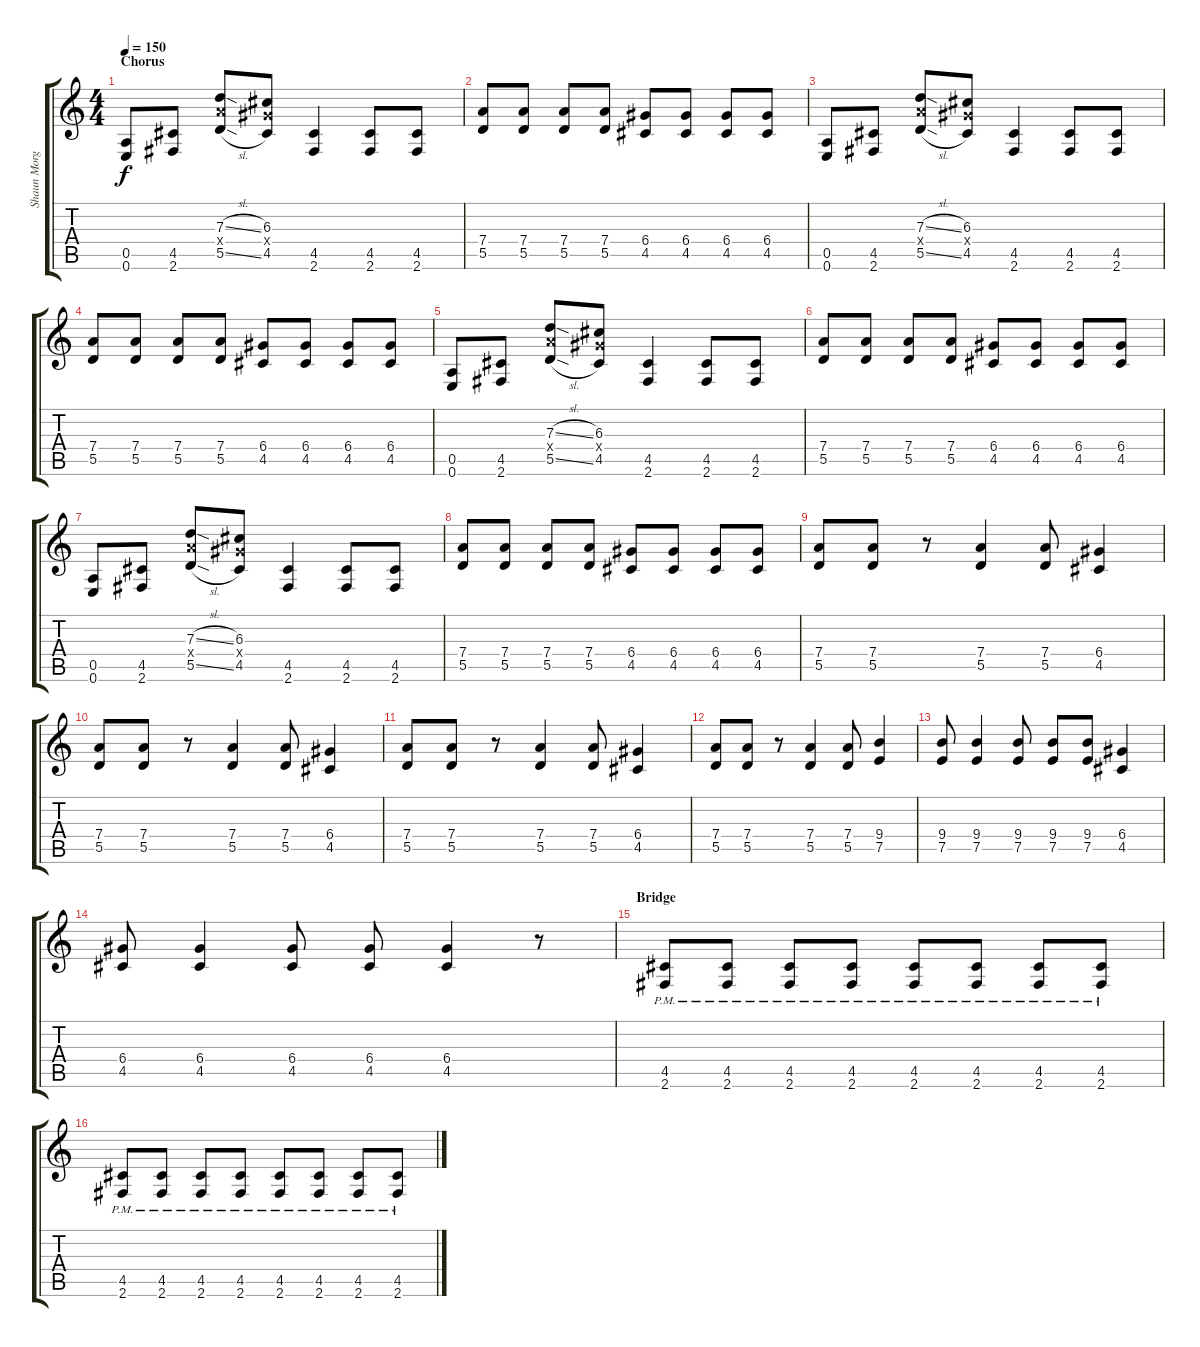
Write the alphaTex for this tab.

\track ("Shaun Morgan" "Shaun Morg") {instrument distortionguitar}
\staff {score tabs}
\tuning (E4 B3 G3 D3 A2 E2) {hide}
\ts (4 4)
\section ("" "Chorus")
\tempo 150
\clef g2
\ks c
(0.5 0.6).8{dy f} (4.5 2.6).8 (7.3{sl} 7.4{x} 5.5{sl}).8{volume 11 instrument guitarharmonics} (6.3 6.4{x} 4.5).8 (4.5 2.6).4{volume 13 instrument distortionguitar} (4.5 2.6).8 (4.5 2.6).8 |
(7.4 5.5).8 (7.4 5.5).8 (7.4 5.5).8 (7.4 5.5).8 (6.4 4.5).8 (6.4 4.5).8 (6.4 4.5).8 (6.4 4.5).8 |
(0.5 0.6).8 (4.5 2.6).8 (7.3{sl} 7.4{x} 5.5{sl}).8{volume 11 instrument guitarharmonics} (6.3 6.4{x} 4.5).8 (4.5 2.6).4{volume 13 instrument distortionguitar} (4.5 2.6).8 (4.5 2.6).8 |
(7.4 5.5).8 (7.4 5.5).8 (7.4 5.5).8 (7.4 5.5).8 (6.4 4.5).8 (6.4 4.5).8 (6.4 4.5).8 (6.4 4.5).8 |
(0.5 0.6).8 (4.5 2.6).8 (7.3{sl} 7.4{x} 5.5{sl}).8{volume 11 instrument guitarharmonics} (6.3 6.4{x} 4.5).8 (4.5 2.6).4{volume 13 instrument distortionguitar} (4.5 2.6).8 (4.5 2.6).8 |
(7.4 5.5).8 (7.4 5.5).8 (7.4 5.5).8 (7.4 5.5).8 (6.4 4.5).8 (6.4 4.5).8 (6.4 4.5).8 (6.4 4.5).8 |
(0.5 0.6).8 (4.5 2.6).8 (7.3{sl} 7.4{x} 5.5{sl}).8{volume 11 instrument guitarharmonics} (6.3 6.4{x} 4.5).8 (4.5 2.6).4{volume 13 instrument distortionguitar} (4.5 2.6).8 (4.5 2.6).8 |
(7.4 5.5).8 (7.4 5.5).8 (7.4 5.5).8 (7.4 5.5).8 (6.4 4.5).8 (6.4 4.5).8 (6.4 4.5).8 (6.4 4.5).8 |
(7.4 5.5).8 (7.4 5.5).8 r.8 (7.4 5.5).4 (7.4 5.5).8 (6.4 4.5).4 |
(7.4 5.5).8 (7.4 5.5).8 r.8 (7.4 5.5).4 (7.4 5.5).8 (6.4 4.5).4 |
(7.4 5.5).8 (7.4 5.5).8 r.8 (7.4 5.5).4 (7.4 5.5).8 (6.4 4.5).4 |
(7.4 5.5).8 (7.4 5.5).8 r.8 (7.4 5.5).4 (7.4 5.5).8 (9.4 7.5).4 |
(9.4 7.5).8 (9.4 7.5).4 (9.4 7.5).8 (9.4 7.5).8 (9.4 7.5).8 (6.4 4.5).4 |
(6.4 4.5).8 (6.4 4.5).4 (6.4 4.5).8 (6.4 4.5).8 (6.4 4.5).4 r.8 |
\section ("" "Bridge")
(4.5{pm} 2.6{pm}).8 (4.5{pm} 2.6{pm}).8 (4.5{pm} 2.6{pm}).8 (4.5{pm} 2.6{pm}).8 (4.5{pm} 2.6{pm}).8 (4.5{pm} 2.6{pm}).8 (4.5{pm} 2.6{pm}).8 (4.5{pm} 2.6{pm}).8 |
(4.5{pm} 2.6{pm}).8 (4.5{pm} 2.6{pm}).8 (4.5{pm} 2.6{pm}).8 (4.5{pm} 2.6{pm}).8 (4.5{pm} 2.6{pm}).8 (4.5{pm} 2.6{pm}).8 (4.5{pm} 2.6{pm}).8 (4.5{pm} 2.6{pm}).8
